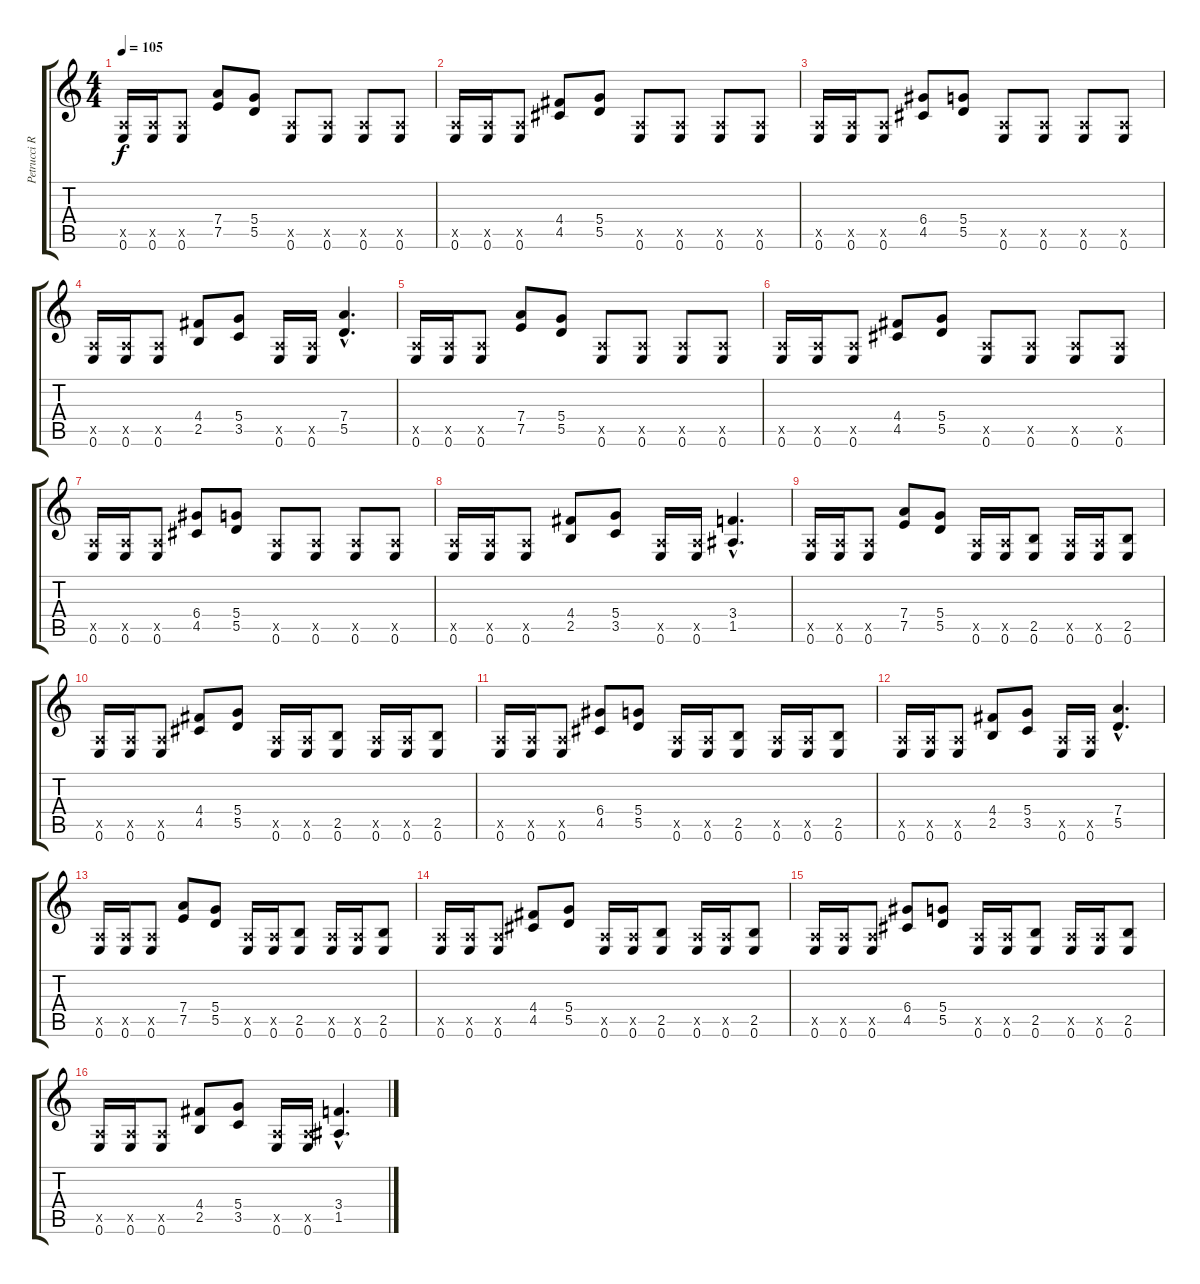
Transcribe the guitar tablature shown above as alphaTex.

\track ("Petrucci Rythm" "Petrucci R") {instrument distortionguitar}
\staff {score tabs}
\tuning (E4 B3 G3 D3 A2 E2) {hide}
\ts (4 4)
\tempo 105
\clef g2
\ks c
(0.5{x} 0.6).16{dy f} (0.5{x} 0.6).16 (0.5{x} 0.6).8 (7.4 7.5).8 (5.4 5.5).8 (0.5{x} 0.6).8 (0.5{x} 0.6).8 (0.5{x} 0.6).8 (0.5{x} 0.6).8 |
(0.5{x} 0.6).16 (0.5{x} 0.6).16 (0.5{x} 0.6).8 (4.4 4.5).8 (5.4 5.5).8 (0.5{x} 0.6).8 (0.5{x} 0.6).8 (0.5{x} 0.6).8 (0.5{x} 0.6).8 |
(0.5{x} 0.6).16 (0.5{x} 0.6).16 (0.5{x} 0.6).8 (6.4 4.5).8 (5.4 5.5).8 (0.5{x} 0.6).8 (0.5{x} 0.6).8 (0.5{x} 0.6).8 (0.5{x} 0.6).8 |
(0.5{x} 0.6).16 (0.5{x} 0.6).16 (0.5{x} 0.6).8 (4.4 2.5).8 (5.4 3.5).8 (0.5{x} 0.6).16 (0.5{x} 0.6).16 (7.4{hac} 5.5{hac}).4{d} |
(0.5{x} 0.6).16 (0.5{x} 0.6).16 (0.5{x} 0.6).8 (7.4 7.5).8 (5.4 5.5).8 (0.5{x} 0.6).8 (0.5{x} 0.6).8 (0.5{x} 0.6).8 (0.5{x} 0.6).8 |
(0.5{x} 0.6).16 (0.5{x} 0.6).16 (0.5{x} 0.6).8 (4.4 4.5).8 (5.4 5.5).8 (0.5{x} 0.6).8 (0.5{x} 0.6).8 (0.5{x} 0.6).8 (0.5{x} 0.6).8 |
(0.5{x} 0.6).16 (0.5{x} 0.6).16 (0.5{x} 0.6).8 (6.4 4.5).8 (5.4 5.5).8 (0.5{x} 0.6).8 (0.5{x} 0.6).8 (0.5{x} 0.6).8 (0.5{x} 0.6).8 |
(0.5{x} 0.6).16 (0.5{x} 0.6).16 (0.5{x} 0.6).8 (4.4 2.5).8 (5.4 3.5).8 (0.5{x} 0.6).16 (0.5{x} 0.6).16 (3.4{hac} 1.5{hac}).4{d} |
(0.5{x} 0.6).16 (0.5{x} 0.6).16 (0.5{x} 0.6).8 (7.4 7.5).8 (5.4 5.5).8 (0.5{x} 0.6).16 (0.5{x} 0.6).16 (2.5 0.6).8 (0.5{x} 0.6).16 (0.5{x} 0.6).16 (2.5 0.6).8 |
(0.5{x} 0.6).16 (0.5{x} 0.6).16 (0.5{x} 0.6).8 (4.4 4.5).8 (5.4 5.5).8 (0.5{x} 0.6).16 (0.5{x} 0.6).16 (2.5 0.6).8 (0.5{x} 0.6).16 (0.5{x} 0.6).16 (2.5 0.6).8 |
(0.5{x} 0.6).16 (0.5{x} 0.6).16 (0.5{x} 0.6).8 (6.4 4.5).8 (5.4 5.5).8 (0.5{x} 0.6).16 (0.5{x} 0.6).16 (2.5 0.6).8 (0.5{x} 0.6).16 (0.5{x} 0.6).16 (2.5 0.6).8 |
(0.5{x} 0.6).16 (0.5{x} 0.6).16 (0.5{x} 0.6).8 (4.4 2.5).8 (5.4 3.5).8 (0.5{x} 0.6).16 (0.5{x} 0.6).16 (7.4{hac} 5.5{hac}).4{d} |
(0.5{x} 0.6).16 (0.5{x} 0.6).16 (0.5{x} 0.6).8 (7.4 7.5).8 (5.4 5.5).8 (0.5{x} 0.6).16 (0.5{x} 0.6).16 (2.5 0.6).8 (0.5{x} 0.6).16 (0.5{x} 0.6).16 (2.5 0.6).8 |
(0.5{x} 0.6).16 (0.5{x} 0.6).16 (0.5{x} 0.6).8 (4.4 4.5).8 (5.4 5.5).8 (0.5{x} 0.6).16 (0.5{x} 0.6).16 (2.5 0.6).8 (0.5{x} 0.6).16 (0.5{x} 0.6).16 (2.5 0.6).8 |
(0.5{x} 0.6).16 (0.5{x} 0.6).16 (0.5{x} 0.6).8 (6.4 4.5).8 (5.4 5.5).8 (0.5{x} 0.6).16 (0.5{x} 0.6).16 (2.5 0.6).8 (0.5{x} 0.6).16 (0.5{x} 0.6).16 (2.5 0.6).8 |
(0.5{x} 0.6).16 (0.5{x} 0.6).16 (0.5{x} 0.6).8 (4.4 2.5).8 (5.4 3.5).8 (0.5{x} 0.6).16 (0.5{x} 0.6).16 (3.4{hac} 1.5{hac}).4{d}
